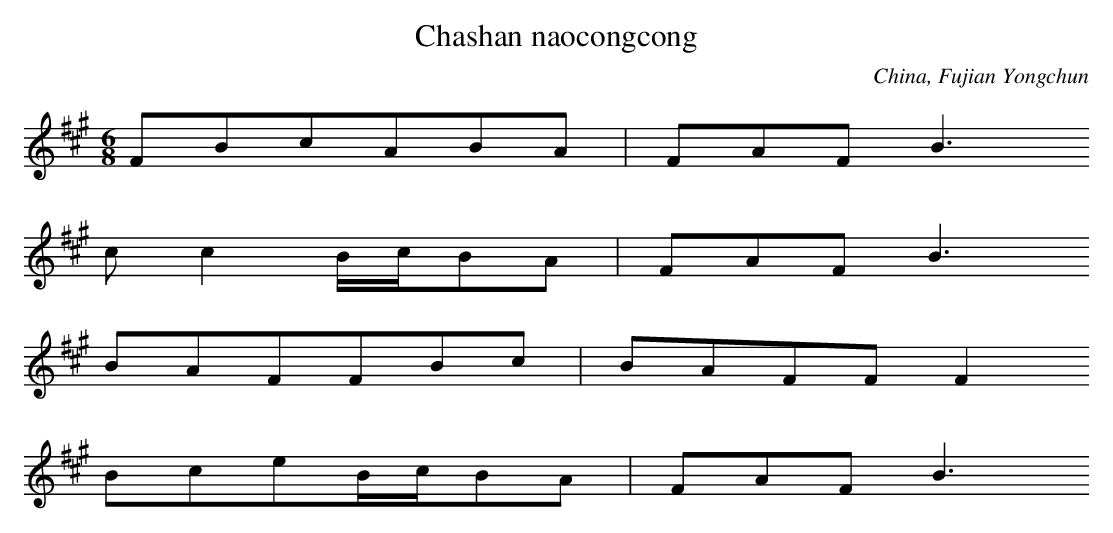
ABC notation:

X:1
T: Chashan naocongcong
O: China, Fujian Yongchun
M: 6/8
L: 1/16
K: A
F2B2c2A2B2A2 | F2A2F2B6
c2c4BcB2A2 | F2A2F2B6
B2A2F2F2B2c2 | B2A2F2F2F4
B2c2e2BcB2A2 | F2A2F2B6
